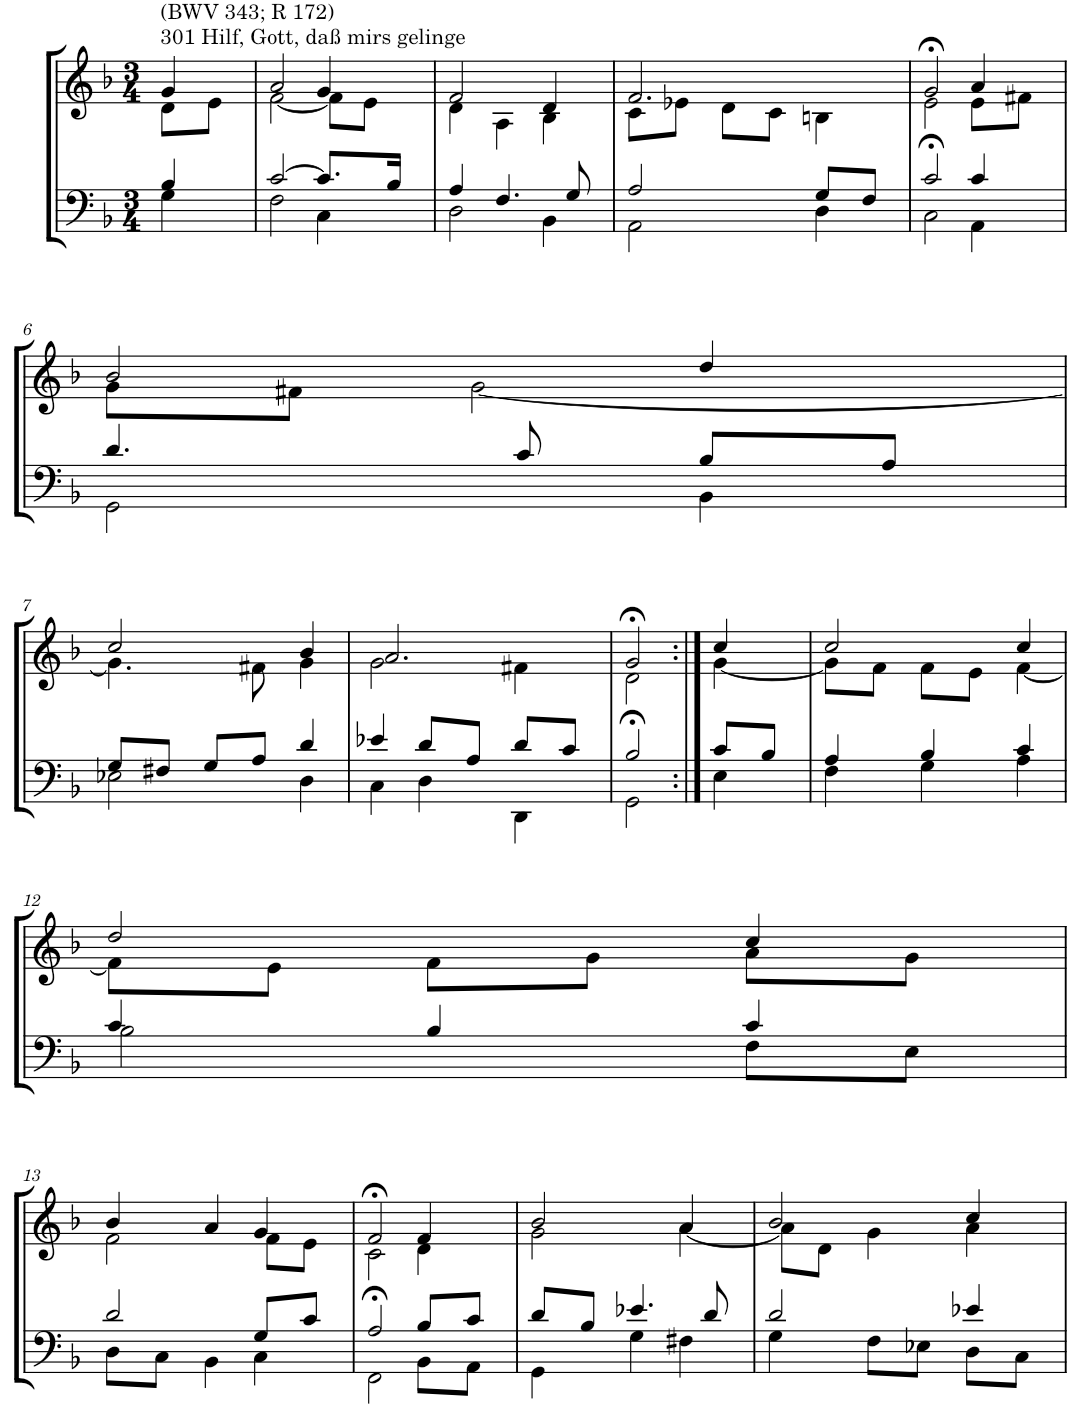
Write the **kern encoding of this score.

**kern	**kern
*part2	*part1
*staff2	*staff1
*I"Tenor/Baß	*I"Sopran/Alt
*clefF4	*clefG2
*k[b-]	*k[b-]
*M3/4	*M3/4
=1	=1
*^	*^
!	!	!LO:TX:a:t=301 Hilf, Gott, daß mirs gelinge	!
!	!	!LO:TX:a:t=(BWV 343; R 172)	!
4B-/	4G\	4g/	8d\L
.	.	.	8e\J
=2	=2	=2	=2
[2c/	2F\	2a/	[2f\
8.c/L]	4C\	4g/	8f\L]
.	.	.	8e\J
16B-/Jk	.	.	.
=3	=3	=3	=3
4A/	2D\	2f/	4d\
4.F/	.	.	4A\
.	4BB-\	4d/	4B-\
8G/	.	.	.
=4	=4	=4	=4
2A/	2AA\	2.f/	8c\L
.	.	.	8e-X\J
.	.	.	8d\L
.	.	.	8c\J
8G/L	4D\	.	4Bn\
8F/J	.	.	.
=5	=5	=5	=5
2c/	2C>\	2g>/	2e\
4c/	4AA\	4a/	8e\L
.	.	.	8f#X\J
!!LO:LB:g=z	!!
=6	=6	=6	=6
4.d/	2GG\	2b-/	8g\L
.	.	.	8f#X\J
.	.	.	[2g\
8c/	.	.	.
8B-/L	4BB-\	4dd/	.
8A/J	.	.	.
!!LO:LB:g=z	!!
=7	=7	=7	=7
8G/L	2E-X\	2cc/	4.g\]
8F#X/J	.	.	.
8G/L	.	.	.
8A/J	.	.	8f#X\
4d/	4D\	4b-/	4g\
=8	=8	=8	=8
4e-X/	4C\	2.a/	2g\
8d/L	4D\	.	.
8A/J	.	.	.
8d/L	4DD\	.	4f#X\
8c/J	.	.	.
=9	=9	=9	=9
2B-/	2GG>\	2g>/	2d\
=10:|!	=10:|!	=10:|!	=10:|!
8c/L	4E\	4cc/	[4g\
8B-/J	.	.	.
=11	=11	=11	=11
4A/	4F\	2cc/	8g\L]
.	.	.	8f\J
4B-/	4G\	.	8f\L
.	.	.	8e\J
4c/	4A\	4cc/	[4f\
!!LO:LB:g=z	!!
=12	=12	=12	=12
4c/	2B-\	2dd/	8f\L]
.	.	.	8e\J
4B-/	.	.	8f\L
.	.	.	8g\J
4c/	8F\L	4cc/	8a\L
.	8E\J	.	8g\J
!!LO:LB:g=z	!!
=13	=13	=13	=13
2d/	8D\L	4b-/	2f\
.	8C\J	.	.
.	4BB-\	4a/	.
8G/L	4C\	4g/	8f\L
8c/J	.	.	8e\J
=14	=14	=14	=14
2A/	2FF>\	2f>/	2c\
8B-/L	8BB-\L	4f/	4d\
8c/J	8AA\J	.	.
=15	=15	=15	=15
8d/L	4GG\	2b-/	2g\
8B-/J	.	.	.
4.e-X/	4G\	.	.
.	4F#X\	4a/	[4a\
8d/	.	.	.
=16	=16	=16	=16
2d/	4G\	2b-/	8a\L]
.	.	.	8d\J
.	8F\L	.	4g\
.	8E-X\J	.	.
4e-X/	8D\L	4cc/	4a\
.	8C\J	.	.
*v	*v	*	*
*	*v	*v
=	=
*-	*-
